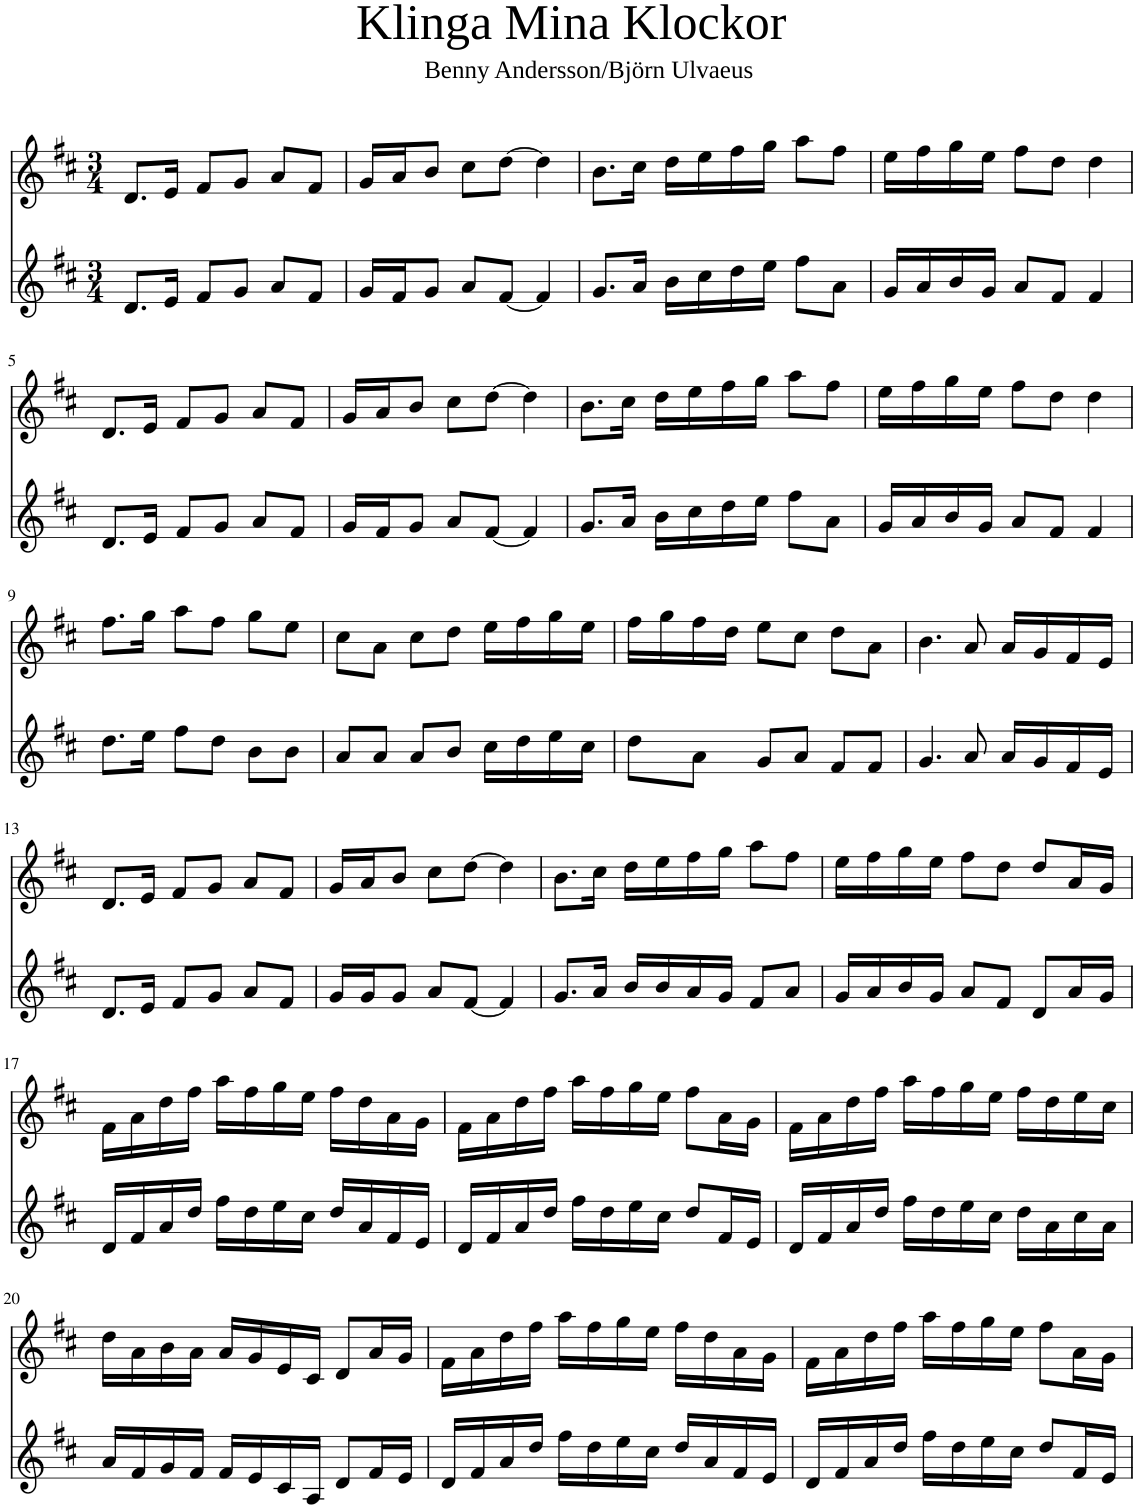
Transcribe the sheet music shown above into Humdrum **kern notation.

**kern	**kern
*part2	*part1
*staff2	*staff1
*I"Violin	*I"Violin
*I'Vln	*I'Vln
*clefG2	*clefG2
*k[f#c#]	*k[f#c#]
*M3/4	*M3/4
=1	=1
8.d/L	8.d/L
16e/Jk	16e/Jk
8f#/L	8f#/L
8g/J	8g/J
8a/L	8a/L
8f#/J	8f#/J
=2	=2
16g/LL	16g/LL
16f#/J	16a/J
8g/J	8b/J
8a/L	8cc#\L
[8f#/J	[8dd\J
4f#/]	4dd\]
=3	=3
8.g/L	8.b\L
16a/Jk	16cc#\Jk
16b\LL	16dd\LL
16cc#\	16ee\
16dd\	16ff#\
16ee\JJ	16gg\JJ
8ff#\L	8aa\L
8a\J	8ff#\J
=4	=4
16g/LL	16ee\LL
16a/	16ff#\
16b/	16gg\
16g/JJ	16ee\JJ
8a/L	8ff#\L
8f#/J	8dd\J
4f#/	4dd\
!!LO:LB:g=z
=5	=5
8.d/L	8.d/L
16e/Jk	16e/Jk
8f#/L	8f#/L
8g/J	8g/J
8a/L	8a/L
8f#/J	8f#/J
=6	=6
16g/LL	16g/LL
16f#/J	16a/J
8g/J	8b/J
8a/L	8cc#\L
[8f#/J	[8dd\J
4f#/]	4dd\]
=7	=7
8.g/L	8.b\L
16a/Jk	16cc#\Jk
16b\LL	16dd\LL
16cc#\	16ee\
16dd\	16ff#\
16ee\JJ	16gg\JJ
8ff#\L	8aa\L
8a\J	8ff#\J
=8	=8
16g/LL	16ee\LL
16a/	16ff#\
16b/	16gg\
16g/JJ	16ee\JJ
8a/L	8ff#\L
8f#/J	8dd\J
4f#/	4dd\
!!LO:LB:g=z
=9	=9
8.dd\L	8.ff#\L
16ee\Jk	16gg\Jk
8ff#\L	8aa\L
8dd\J	8ff#\J
8b\L	8gg\L
8b\J	8ee\J
=10	=10
8a/L	8cc#\L
8a/J	8a\J
8a/L	8cc#\L
8b/J	8dd\J
16cc#\LL	16ee\LL
16dd\	16ff#\
16ee\	16gg\
16cc#\JJ	16ee\JJ
=11	=11
8dd\L	16ff#\LL
.	16gg\
8a\J	16ff#\
.	16dd\JJ
8g/L	8ee\L
8a/J	8cc#\J
8f#/L	8dd\L
8f#/J	8a\J
=12	=12
4.g/	4.b\
8a/	8a/
16a/LL	16a/LL
16g/	16g/
16f#/	16f#/
16e/JJ	16e/JJ
!!LO:LB:g=z
=13	=13
8.d/L	8.d/L
16e/Jk	16e/Jk
8f#/L	8f#/L
8g/J	8g/J
8a/L	8a/L
8f#/J	8f#/J
=14	=14
16g/LL	16g/LL
16g/J	16a/J
8g/J	8b/J
8a/L	8cc#\L
[8f#/J	[8dd\J
4f#/]	4dd\]
=15	=15
8.g/L	8.b\L
16a/Jk	16cc#\Jk
16b/LL	16dd\LL
16b/	16ee\
16a/	16ff#\
16g/JJ	16gg\JJ
8f#/L	8aa\L
8a/J	8ff#\J
=16	=16
16g/LL	16ee\LL
16a/	16ff#\
16b/	16gg\
16g/JJ	16ee\JJ
8a/L	8ff#\L
8f#/J	8dd\J
8d/L	8dd/L
16a/L	16a/L
16g/JJ	16g/JJ
!!LO:LB:g=z
=17	=17
16d/LL	16f#\LL
16f#/	16a\
16a/	16dd\
16dd/JJ	16ff#\JJ
16ff#\LL	16aa\LL
16dd\	16ff#\
16ee\	16gg\
16cc#\JJ	16ee\JJ
16dd/LL	16ff#\LL
16a/	16dd\
16f#/	16a\
16e/JJ	16g\JJ
=18	=18
16d/LL	16f#\LL
16f#/	16a\
16a/	16dd\
16dd/JJ	16ff#\JJ
16ff#\LL	16aa\LL
16dd\	16ff#\
16ee\	16gg\
16cc#\JJ	16ee\JJ
8dd/L	8ff#\L
16f#/L	16a\L
16e/JJ	16g\JJ
=19	=19
16d/LL	16f#\LL
16f#/	16a\
16a/	16dd\
16dd/JJ	16ff#\JJ
16ff#\LL	16aa\LL
16dd\	16ff#\
16ee\	16gg\
16cc#\JJ	16ee\JJ
16dd\LL	16ff#\LL
16a\	16dd\
16cc#\	16ee\
16a\JJ	16cc#\JJ
!!LO:LB:g=z
=20	=20
16a/LL	16dd\LL
16f#/	16a\
16g/	16b\
16f#/JJ	16a\JJ
16f#/LL	16a/LL
16e/	16g/
16c#/	16e/
16A/JJ	16c#/JJ
8d/L	8d/L
16f#/L	16a/L
16e/JJ	16g/JJ
=21	=21
16d/LL	16f#\LL
16f#/	16a\
16a/	16dd\
16dd/JJ	16ff#\JJ
16ff#\LL	16aa\LL
16dd\	16ff#\
16ee\	16gg\
16cc#\JJ	16ee\JJ
16dd/LL	16ff#\LL
16a/	16dd\
16f#/	16a\
16e/JJ	16g\JJ
=22	=22
16d/LL	16f#\LL
16f#/	16a\
16a/	16dd\
16dd/JJ	16ff#\JJ
16ff#\LL	16aa\LL
16dd\	16ff#\
16ee\	16gg\
16cc#\JJ	16ee\JJ
8dd/L	8ff#\L
16f#/L	16a\L
16e/JJ	16g\JJ
=	=
*-	*-
